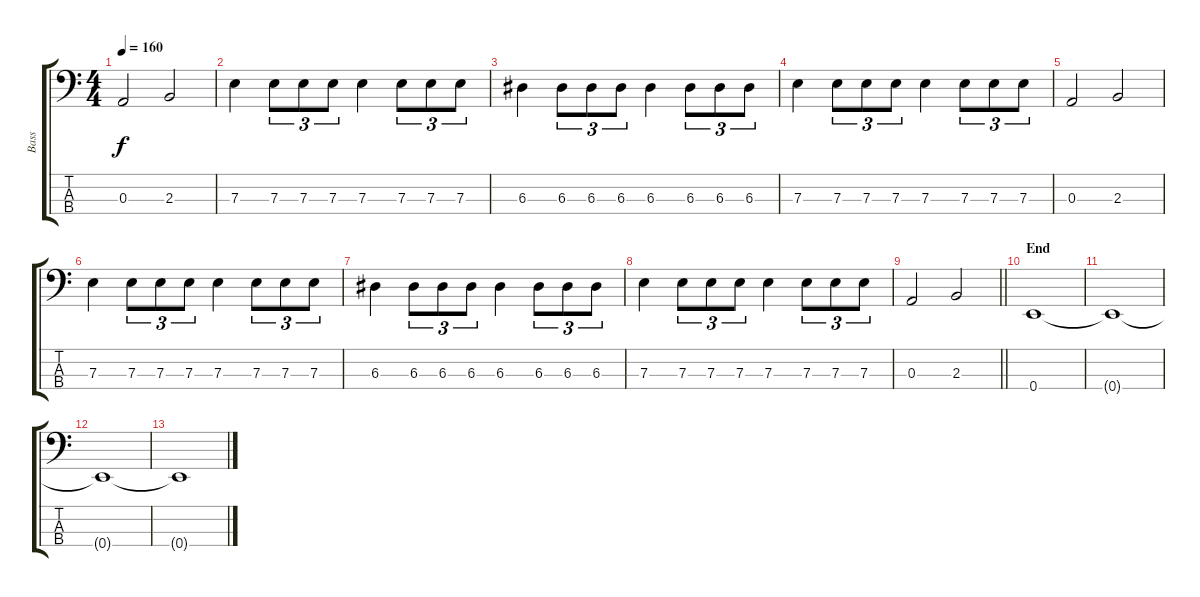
\track ("Bass" "Bass") {instrument electricbassfinger}
\staff {score tabs}
\tuning (G2 D2 A1 E1) {hide}
\ts (4 4)
\tempo 160
\clef f4
\ks c
0.3.2{dy f} 2.3.2 |
7.3.4 7.3.8{tu (3 2)} 7.3.8{tu (3 2)} 7.3.8{tu (3 2)} 7.3.4 7.3.8{tu (3 2)} 7.3.8{tu (3 2)} 7.3.8{tu (3 2)} |
6.3.4 6.3.8{tu (3 2)} 6.3.8{tu (3 2)} 6.3.8{tu (3 2)} 6.3.4 6.3.8{tu (3 2)} 6.3.8{tu (3 2)} 6.3.8{tu (3 2)} |
7.3.4 7.3.8{tu (3 2)} 7.3.8{tu (3 2)} 7.3.8{tu (3 2)} 7.3.4 7.3.8{tu (3 2)} 7.3.8{tu (3 2)} 7.3.8{tu (3 2)} |
0.3.2 2.3.2 |
7.3.4 7.3.8{tu (3 2)} 7.3.8{tu (3 2)} 7.3.8{tu (3 2)} 7.3.4 7.3.8{tu (3 2)} 7.3.8{tu (3 2)} 7.3.8{tu (3 2)} |
6.3.4 6.3.8{tu (3 2)} 6.3.8{tu (3 2)} 6.3.8{tu (3 2)} 6.3.4 6.3.8{tu (3 2)} 6.3.8{tu (3 2)} 6.3.8{tu (3 2)} |
7.3.4 7.3.8{tu (3 2)} 7.3.8{tu (3 2)} 7.3.8{tu (3 2)} 7.3.4 7.3.8{tu (3 2)} 7.3.8{tu (3 2)} 7.3.8{tu (3 2)} |
\barLineRight lightlight
0.3.2 2.3.2 |
\section ("" "End")
0.4.1 |
0.4{t}.1 |
0.4{t}.1 |
0.4{t}.1
